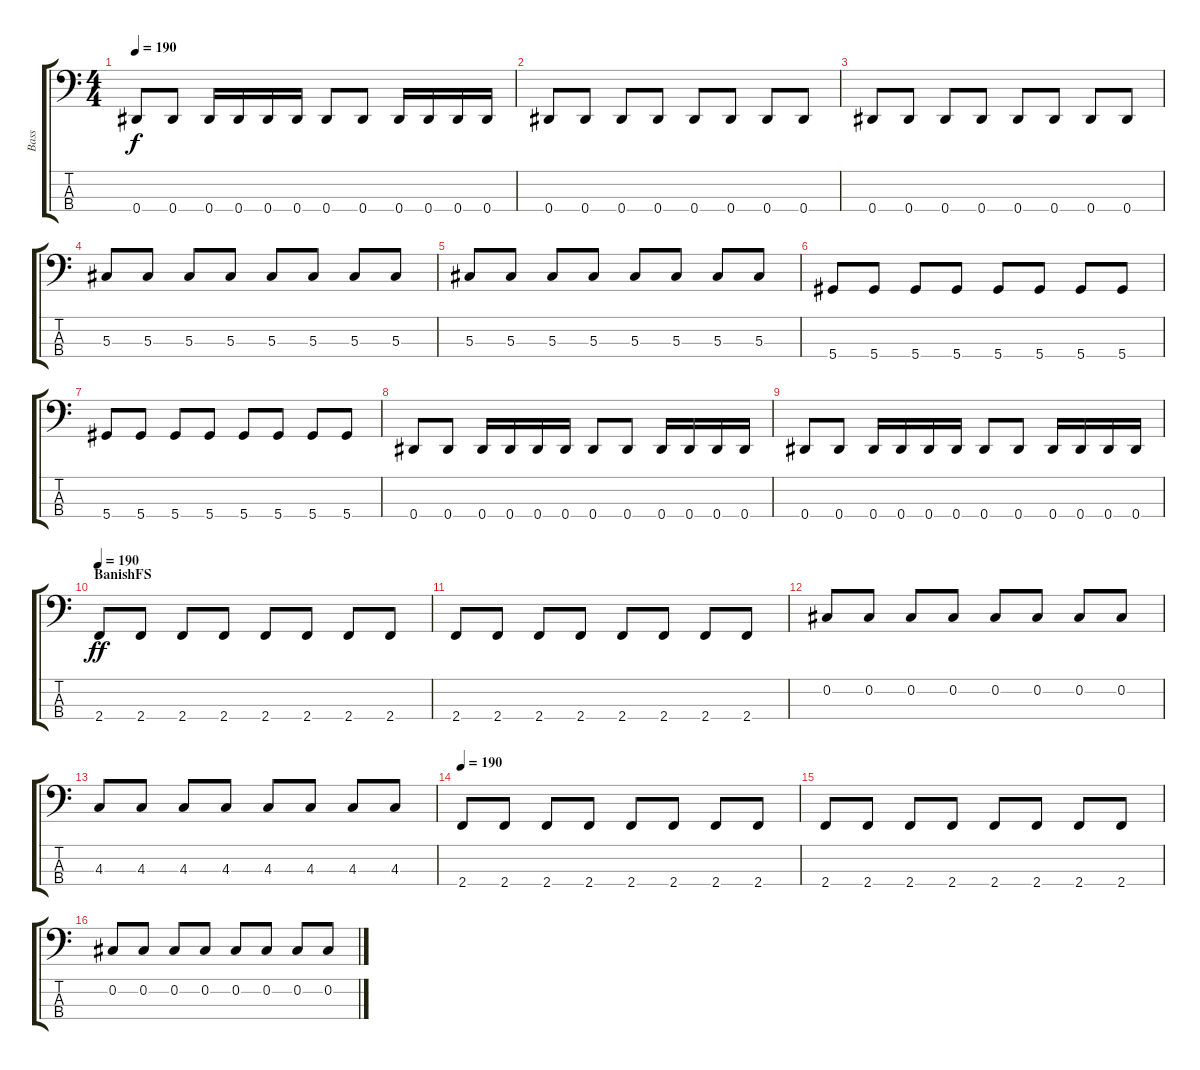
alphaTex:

\track ("Bass" "Bass") {instrument electricbasspick}
\staff {score tabs}
\tuning (Gb2 Db2 Ab1 Eb1) {hide}
\ts (4 4)
\tempo 190
\clef f4
\ks c
0.4.8{dy f} 0.4.8 0.4.16 0.4.16 0.4.16 0.4.16 0.4.8 0.4.8 0.4.16 0.4.16 0.4.16 0.4.16 |
0.4.8 0.4.8 0.4.8 0.4.8 0.4.8 0.4.8 0.4.8 0.4.8 |
0.4.8 0.4.8 0.4.8 0.4.8 0.4.8 0.4.8 0.4.8 0.4.8 |
5.3.8 5.3.8 5.3.8 5.3.8 5.3.8 5.3.8 5.3.8 5.3.8 |
5.3.8 5.3.8 5.3.8 5.3.8 5.3.8 5.3.8 5.3.8 5.3.8 |
5.4.8 5.4.8 5.4.8 5.4.8 5.4.8 5.4.8 5.4.8 5.4.8 |
5.4.8 5.4.8 5.4.8 5.4.8 5.4.8 5.4.8 5.4.8 5.4.8 |
0.4.8 0.4.8 0.4.16 0.4.16 0.4.16 0.4.16 0.4.8 0.4.8 0.4.16 0.4.16 0.4.16 0.4.16 |
0.4.8 0.4.8 0.4.16 0.4.16 0.4.16 0.4.16 0.4.8 0.4.8 0.4.16 0.4.16 0.4.16 0.4.16 |
\section ("" "BanishFS")
\tempo 190
2.4.8{dy ff} 2.4.8 2.4.8 2.4.8 2.4.8 2.4.8 2.4.8 2.4.8 |
2.4.8 2.4.8 2.4.8 2.4.8 2.4.8 2.4.8 2.4.8 2.4.8 |
0.2.8 0.2.8 0.2.8 0.2.8 0.2.8 0.2.8 0.2.8 0.2.8 |
4.3.8 4.3.8 4.3.8 4.3.8 4.3.8 4.3.8 4.3.8 4.3.8 |
\tempo 190
2.4.8 2.4.8 2.4.8 2.4.8 2.4.8 2.4.8 2.4.8 2.4.8 |
2.4.8 2.4.8 2.4.8 2.4.8 2.4.8 2.4.8 2.4.8 2.4.8 |
0.2.8 0.2.8 0.2.8 0.2.8 0.2.8 0.2.8 0.2.8 0.2.8
